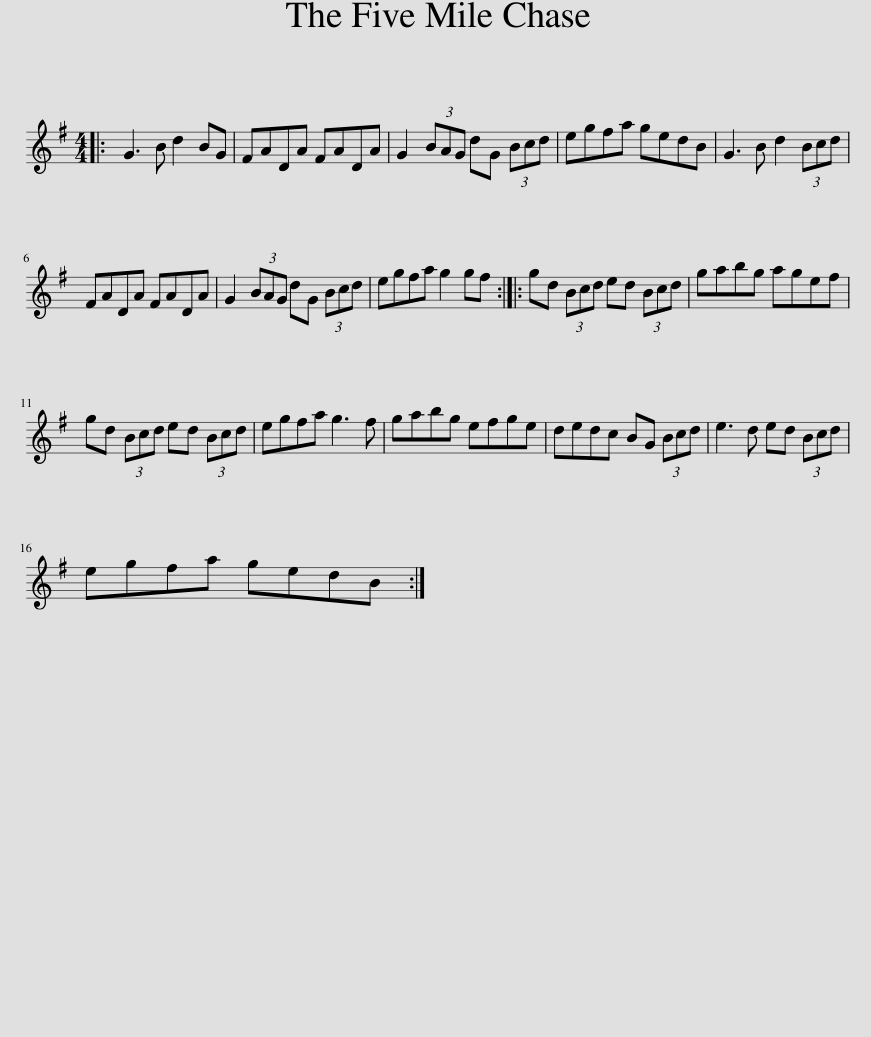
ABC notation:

X:1
L:1/8
M:4/4
I:linebreak $
K:G
V:1 treble
V:1
|: G3 B d2 BG | FADA FADA | G2 (3BAG dG (3Bcd | egfa gedB | G3 B d2 (3Bcd |$ %5
 FADA FADA | G2 (3BAG dG (3Bcd | egfa g2 gf :: gd (3Bcd ed (3Bcd | gabg agef |$ %10
 gd (3Bcd ed (3Bcd | egfa g3 f | gabg efge | dedc BG (3Bcd | e3 d ed (3Bcd |$ %15
 egfa gedB :| %16
